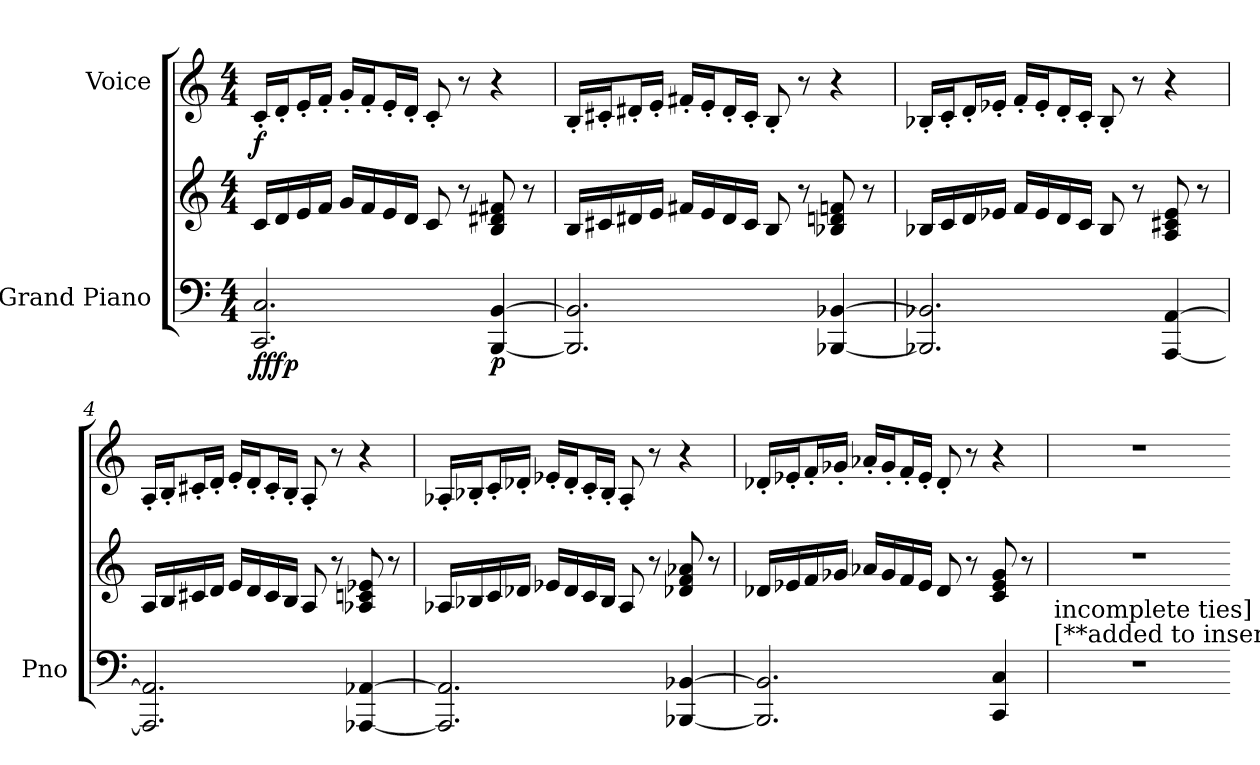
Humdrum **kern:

**kern	**kern	**dynam	**kern	**dynam
*part2	*part2	*part2	*part1	*part1
*staff3	*staff2	*staff2/3	*staff1	*staff1
*I"Grand Piano	*	*	*I"Voice	*
*I'Pno	*	*	*	*
*clefF4	*clefG2	*	*clefG2	*
*k[]	*k[]	*	*k[]	*
*M4/4	*M4/4	*	*M4/4	*
*MM90	*MM90	*	*MM90	*
=1	=1	=1	=1	=1
!	!	!LO:DY:b=2	!	!
!	!	!LO:DY:n=1:b	!	!LO:DY:b
2.CC/ 2.C/	16c/LL	fff p	16c'/LL	f
.	16d/	.	16d'/J	.
.	16e/	.	16e'/L	.
.	16f/JJ	.	16f'/JJ	.
.	16g/LL	.	16g'/LL	.
.	16f/	.	16f'/J	.
.	16e/	.	16e'/L	.
.	16d/JJ	.	16d'/JJ	.
.	8c/	.	8c'/	.
.	8r	.	8r	.
!	!	!LO:DY:n=2:b=2	!	!
[4BBB/ [4BB/	8B/ 8d#X/ 8f#X/	p	4r	.
.	8r	.	.	.
=2	=2	=2	=2	=2
2.BBB/] 2.BB/]	16B/LL	.	16B'/LL	.
.	16c#X/	.	16c#X'/J	.
.	16d#X/	.	16d#X'/L	.
.	16e/JJ	.	16e'/JJ	.
.	16f#X/LL	.	16f#X'/LL	.
.	16e/	.	16e'/J	.
.	16d#/	.	16d#'/L	.
.	16c#/JJ	.	16c#'/JJ	.
.	8B/	.	8B'/	.
.	8r	.	8r	.
[4BBB-X/ [4BB-X/	8B-X/ 8dn/ 8fn/	.	4r	.
.	8r	.	.	.
!!LO:LB:g=z
=3	=3	=3	=3	=3
2.BBB-X/] 2.BB-X/]	16B-X/LL	.	16B-X'/LL	.
.	16c/	.	16c'/J	.
.	16d/	.	16d'/L	.
.	16e-X/JJ	.	16e-X'/JJ	.
.	16f/LL	.	16f'/LL	.
.	16e-/	.	16e-'/J	.
.	16d/	.	16d'/L	.
.	16c/JJ	.	16c'/JJ	.
.	8B-/	.	8B-'/	.
.	8r	.	8r	.
[4AAA/ [4AA/	8A/ 8c#X/ 8e-/	.	4r	.
.	8r	.	.	.
=4	=4	=4	=4	=4
2.AAA/] 2.AA/]	16A/LL	.	16A'/LL	.
.	16B/	.	16B'/J	.
.	16c#X/	.	16c#X'/L	.
.	16d/JJ	.	16d'/JJ	.
.	16e/LL	.	16e'/LL	.
.	16d/	.	16d'/J	.
.	16c#/	.	16c#'/L	.
.	16B/JJ	.	16B'/JJ	.
.	8A/	.	8A'/	.
.	8r	.	8r	.
[4AAA-X/ [4AA-X/	8A-X/ 8cn/ 8e-X/	.	4r	.
.	8r	.	.	.
!!LO:LB:g=z
=5	=5	=5	=5	=5
2.AAA-/] 2.AA-/]	16A-X/LL	.	16A-X'/LL	.
.	16B-X/	.	16B-X'/J	.
.	16c/	.	16c'/L	.
.	16d-X/JJ	.	16d-X'/JJ	.
.	16e-X/LL	.	16e-X'/LL	.
.	16d-/	.	16d-'/J	.
.	16c/	.	16c'/L	.
.	16B-/JJ	.	16B-'/JJ	.
.	8A-/	.	8A-'/	.
.	8r	.	8r	.
[4BBB-X/ [4BB-X/	8d-X/ 8f/ 8a-X/	.	4r	.
.	8r	.	.	.
=6	=6	=6	=6	=6
2.BBB-/] 2.BB-/]	16d-X/LL	.	16d-X'/LL	.
.	16e-X/	.	16e-X'/J	.
.	16f/	.	16f'/L	.
.	16g-X/JJ	.	16g-X'/JJ	.
.	16a-X/LL	.	16a-X'/LL	.
.	16g-/	.	16g-'/J	.
.	16f/	.	16f'/L	.
.	16e-/JJ	.	16e-'/JJ	.
.	8d-/	.	8d-'/	.
.	8r	.	8r	.
4CC/ 4C/	8c/ 8e-/ 8g-/	.	4r	.
.	8r	.	.	.
!!LO:LB:g=z
=7	=7	=7	=7	=7
!LO:TX:a:t=[**added to insert	!	!	!	!
!LO:TX:a:t=incomplete ties]	!	!	!	!
1r	1r	.	1r	.
=-	=-	=-	=-	=-
*-	*-	*-	*-	*-
